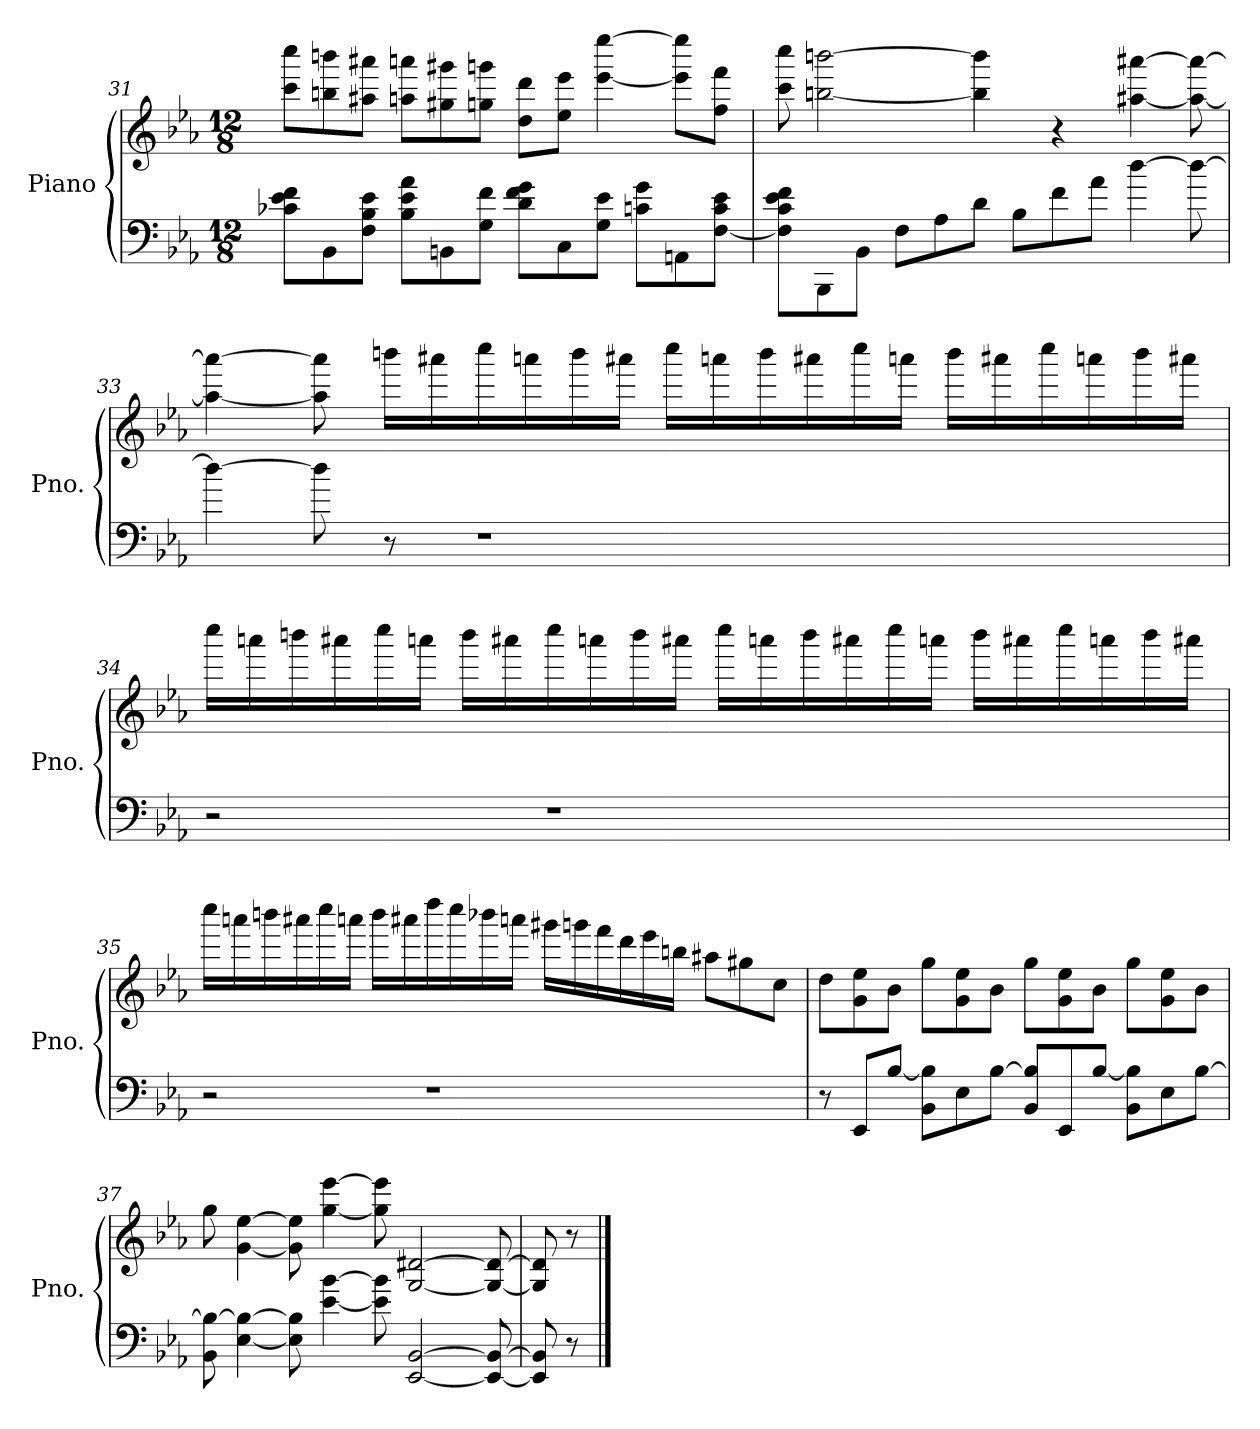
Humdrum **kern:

**kern	**kern
*part1	*part1
*staff2	*staff1
*I"Piano	*
*I'Pno.	*
*clefF4	*clefG2
*k[b-e-a-]	*k[b-e-a-]
*M12/8	*M12/8
=31	=31
8c-X\ 8e-\ 8f\L	8ccc\ 8cccc\L
8BB-\	8bbn\ 8bbbn\
8F\ 8B-\ 8e-\J	8aa#X\ 8aaa#X\J
8B-\ 8e-\ 8a-\L	8aan\ 8aaan\L
8BBn\	8gg#X\ 8ggg#X\
8G\ 8f\J	8ggn\ 8gggn\J
8d\ 8f\ 8g\L	8dd\ 8ddd\L
8C\	8ee-\ 8eee-\J
8G\ 8e-\J	[4eee-\ [4eeee-\
8cn\ 8g\L	.
8AAn\	8eee-\] 8eeee-\]L
[8F\ 8c\ 8e-\J	8ff\ 8fff\J
!!LO:LB:g=z
=32	=32
8F\] 8c\ 8e-\ 8f\L	8ccc\ 8cccc\
8BBB-\	[2bbn\ [2bbbn\
8BB-\J	.
8F\L	.
8A-\	.
8d\J	4bb\] 4bbb\]
8B-\L	.
8f\	4r
8a-\J	.
[4dd\	[4aa#X\ [4aaa#X\
8dd\_	8aa#\_ 8aaa#\_
!!LO:LB:g=z
=33	=33
4dd\_	4aa#\_ 4aaa#\_
8dd\]	8aa#\] 8aaa#\]
8r	16bbbn\LL
.	16aaa#X\
1r	16cccc\
.	16aaan\
.	16bbb\
.	16aaa#X\JJ
.	16cccc\LL
.	16aaan\
.	16bbb\
.	16aaa#X\
.	16cccc\
.	16aaan\JJ
.	16bbb\LL
.	16aaa#X\
.	16cccc\
.	16aaan\
.	16bbb\
.	16aaa#X\JJ
!!LO:LB:g=z
=34	=34
2r	16cccc\LL
.	16aaan\
.	16bbbn\
.	16aaa#X\
.	16cccc\
.	16aaan\JJ
.	16bbb\LL
.	16aaa#X\
1r	16cccc\
.	16aaan\
.	16bbb\
.	16aaa#X\JJ
.	16cccc\LL
.	16aaan\
.	16bbb\
.	16aaa#X\
.	16cccc\
.	16aaan\JJ
.	16bbb\LL
.	16aaa#X\
.	16cccc\
.	16aaan\
.	16bbb\
.	16aaa#X\JJ
!!LO:LB:g=z
=35	=35
2r	16cccc\LL
.	16aaan\
.	16bbbn\
.	16aaa#X\
.	16cccc\
.	16aaan\JJ
.	16bbb\LL
.	16aaa#X\
1r	16dddd\
.	16cccc\
.	16bbb-X\
.	16aaan\JJ
.	16ggg#X\LL
.	16gggn\
.	16fff\
.	16ddd\
.	16eee-\
.	16bbn\JJ
.	8aa#X\L
.	8gg#X\
.	8cc\J
!!LO:PB:g=z
=36	=36
8r	8dd\L
8EE-/L	8g\ 8ee-\
[8B-/J	8b-\J
8BB-\ 8B-\]L	8gg\L
8E-\	8g\ 8ee-\
[8B-\J	8b-\J
8BB-/ 8B-/]L	8gg\L
8EE-/	8g\ 8ee-\
[8B-/J	8b-\J
8BB-\ 8B-\]L	8gg\L
8E-\	8g\ 8ee-\
[8B-\J	8b-\J
=37	=37
8BB-\ 8B-\_	8gg\
[4E-\ 4B-\_	[4g\ [4ee-\
8E-\] 8B-\]	8g\] 8ee-\]
[4e-\ [4b-\	[4gg\ [4eee-\
8e-\] 8b-\]	8gg\] 8eee-\]
[2EE-/ [2BB-/	[2G/ [2d#X/
8EE-/_ 8BB-/_	8G/_ 8d#/_
=38	=38
8EE-/] 8BB-/]	8G/] 8d#/]
8r	8r
==	==
*-	*-
